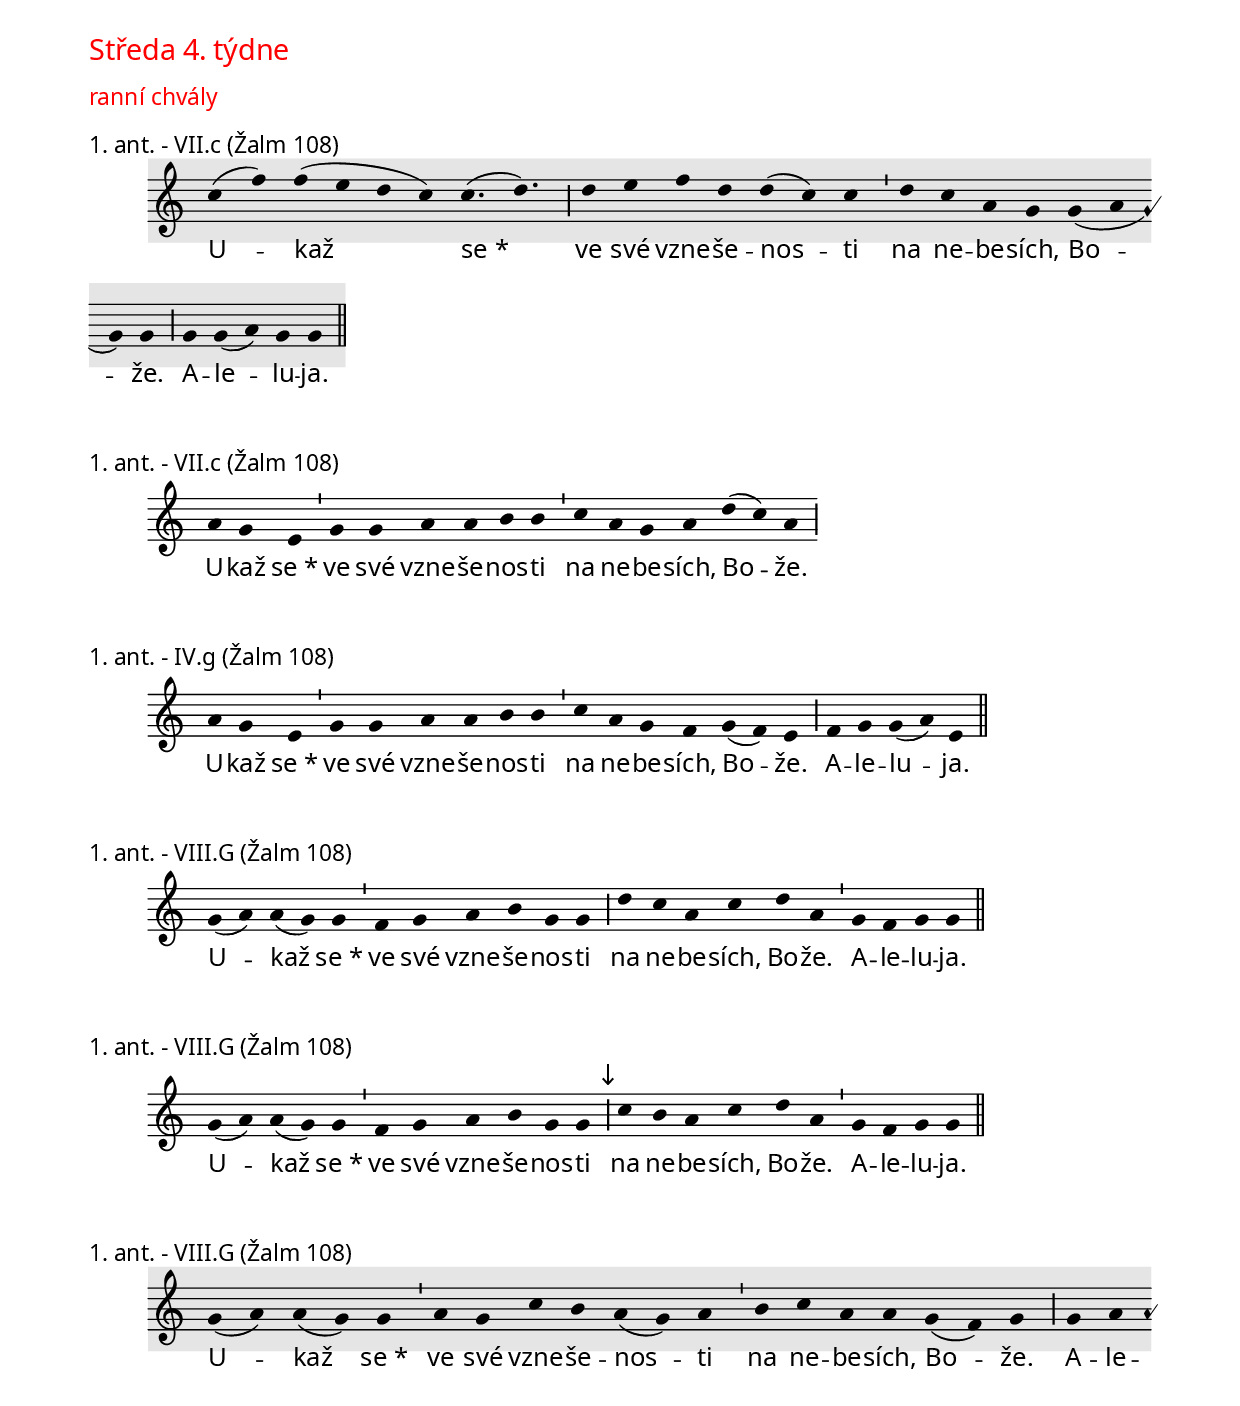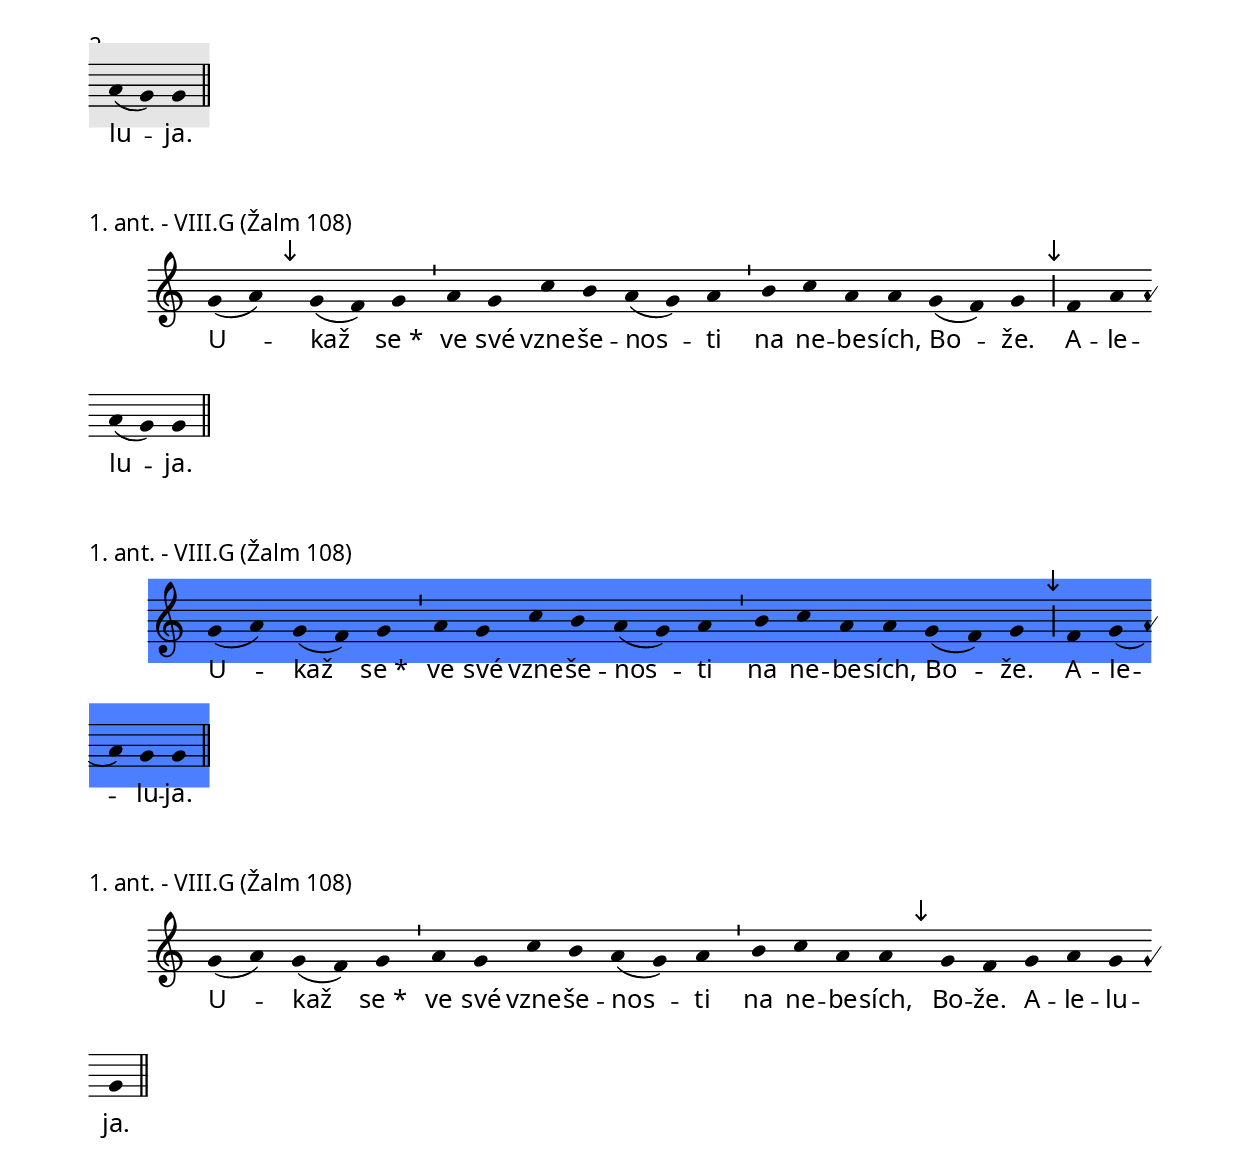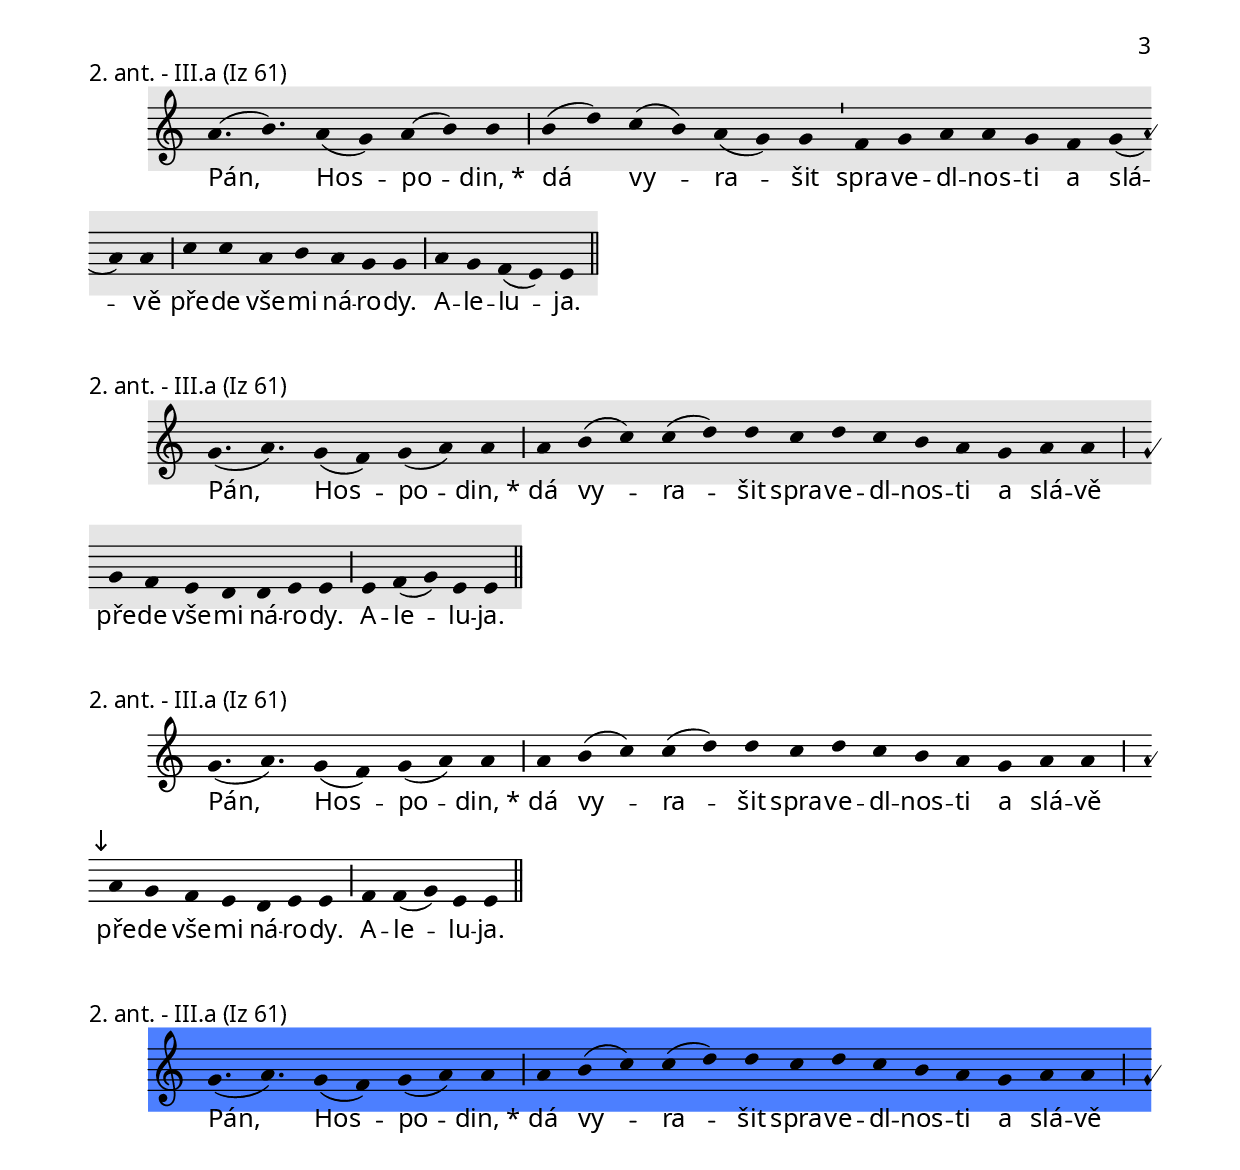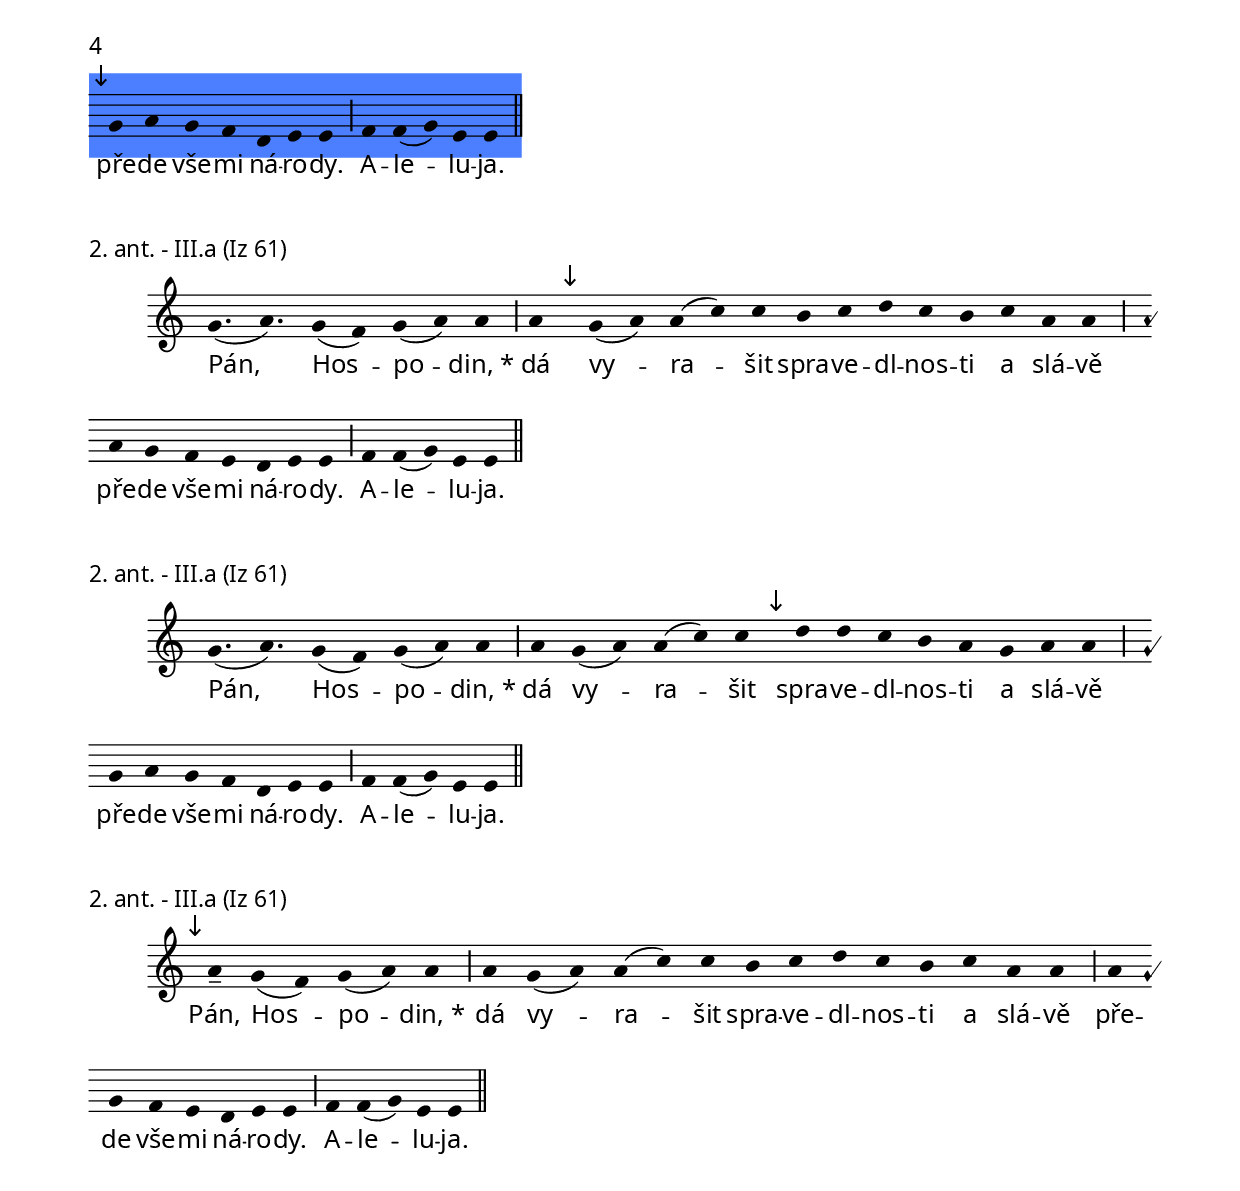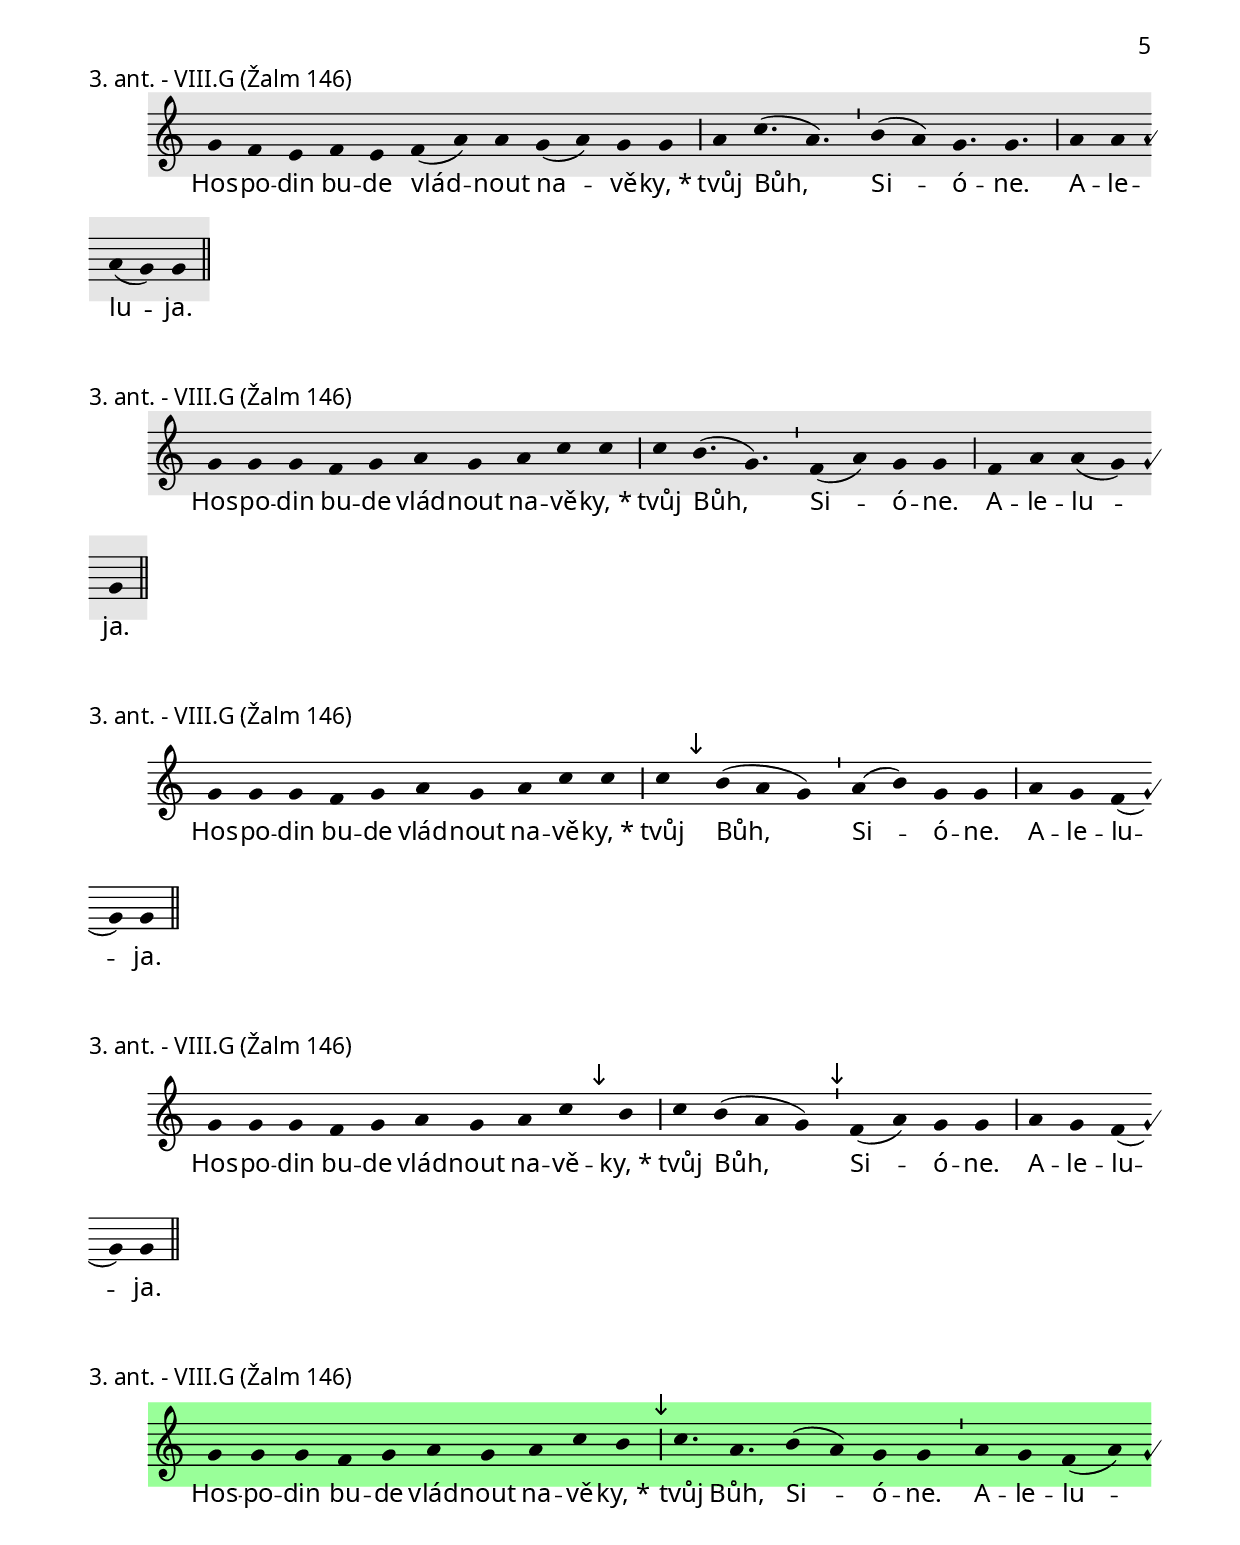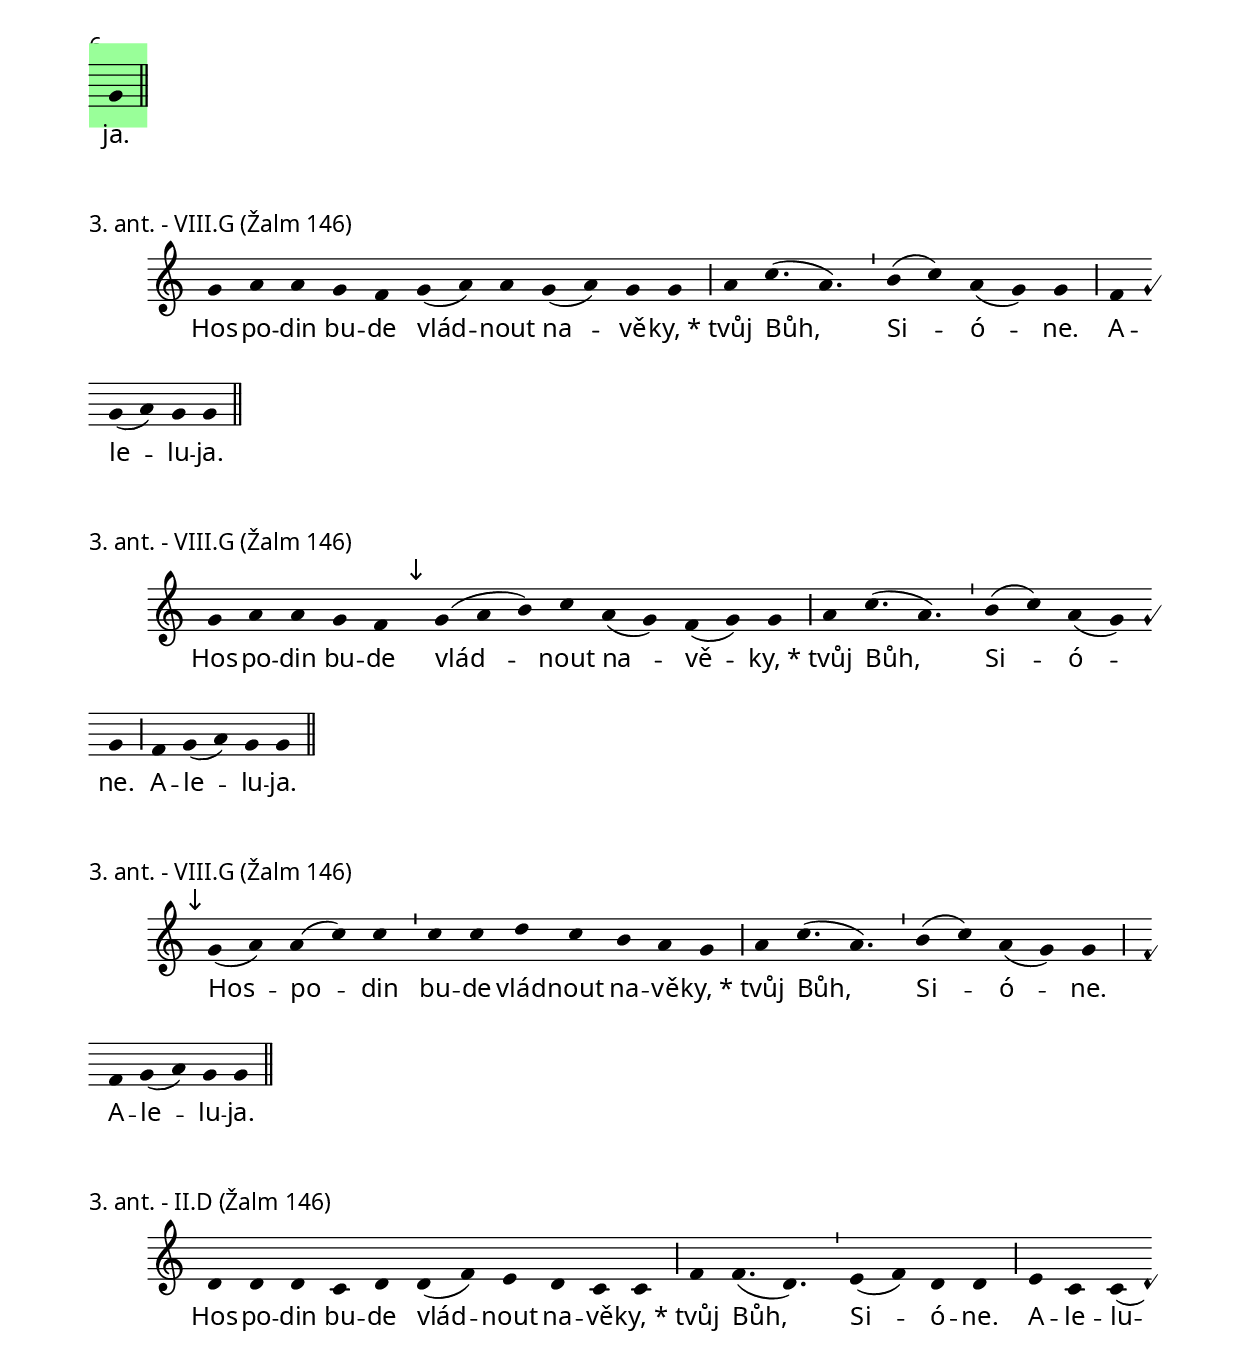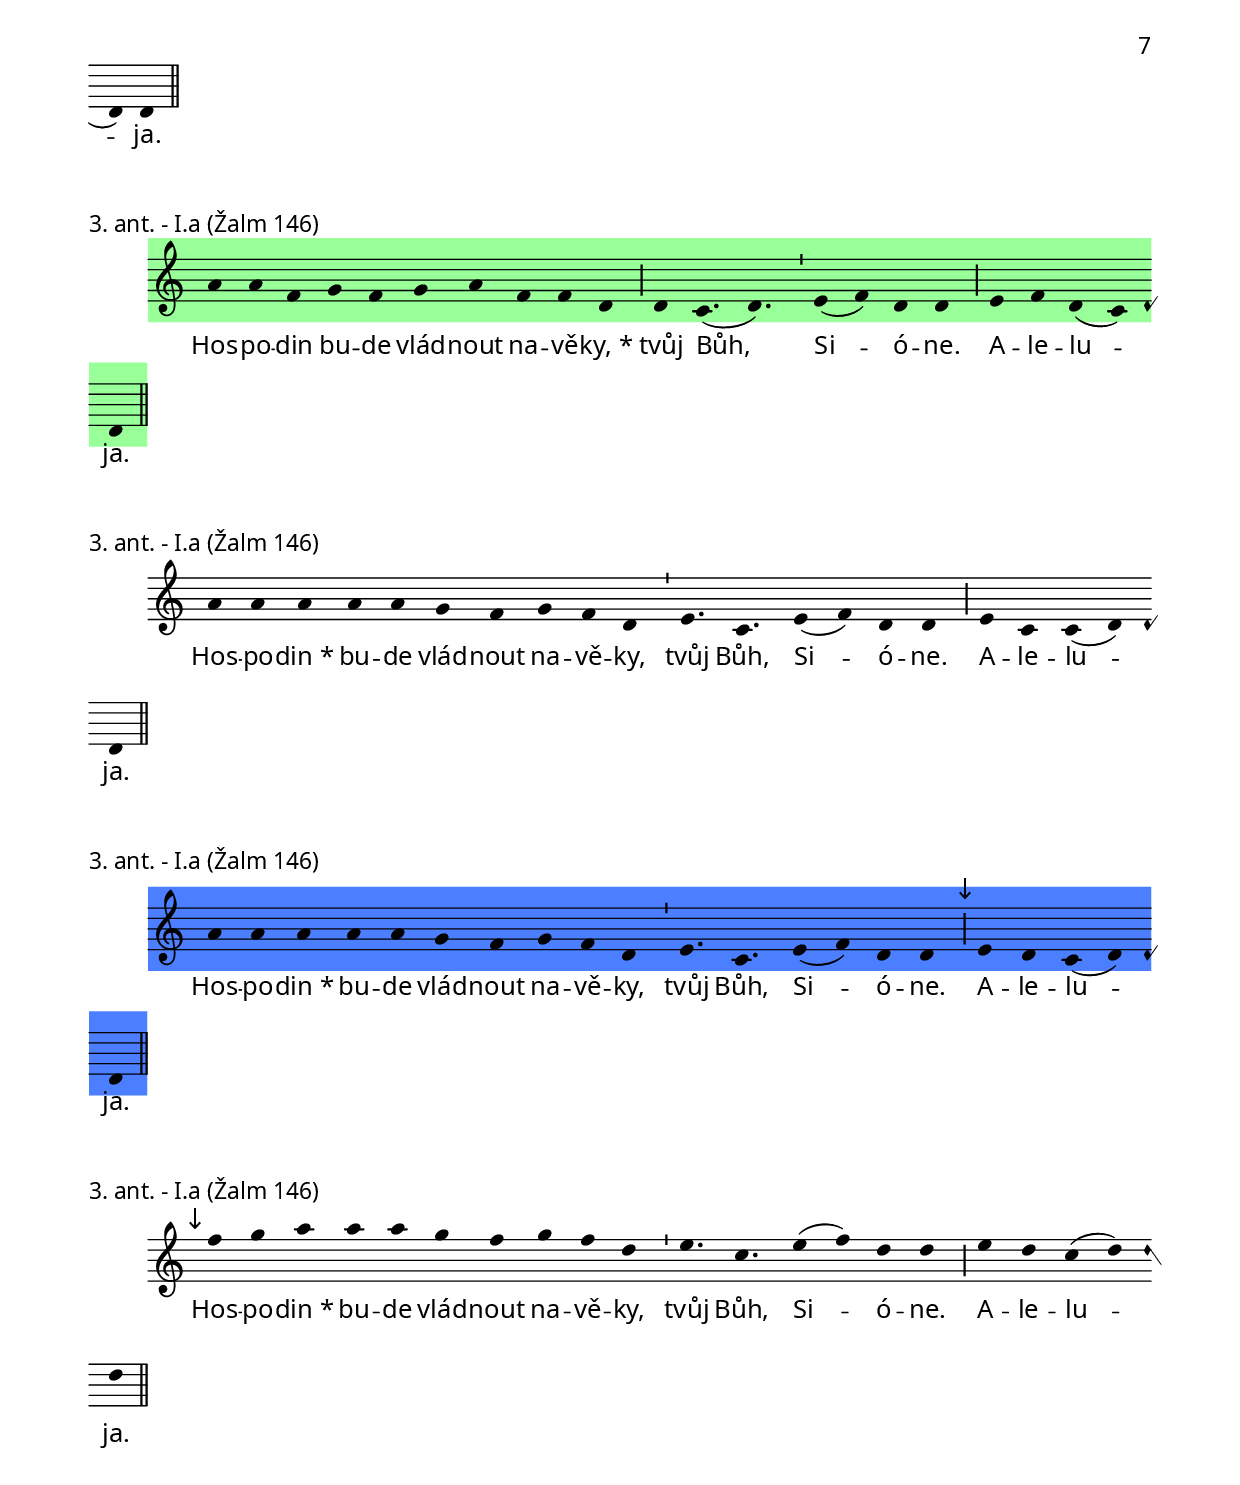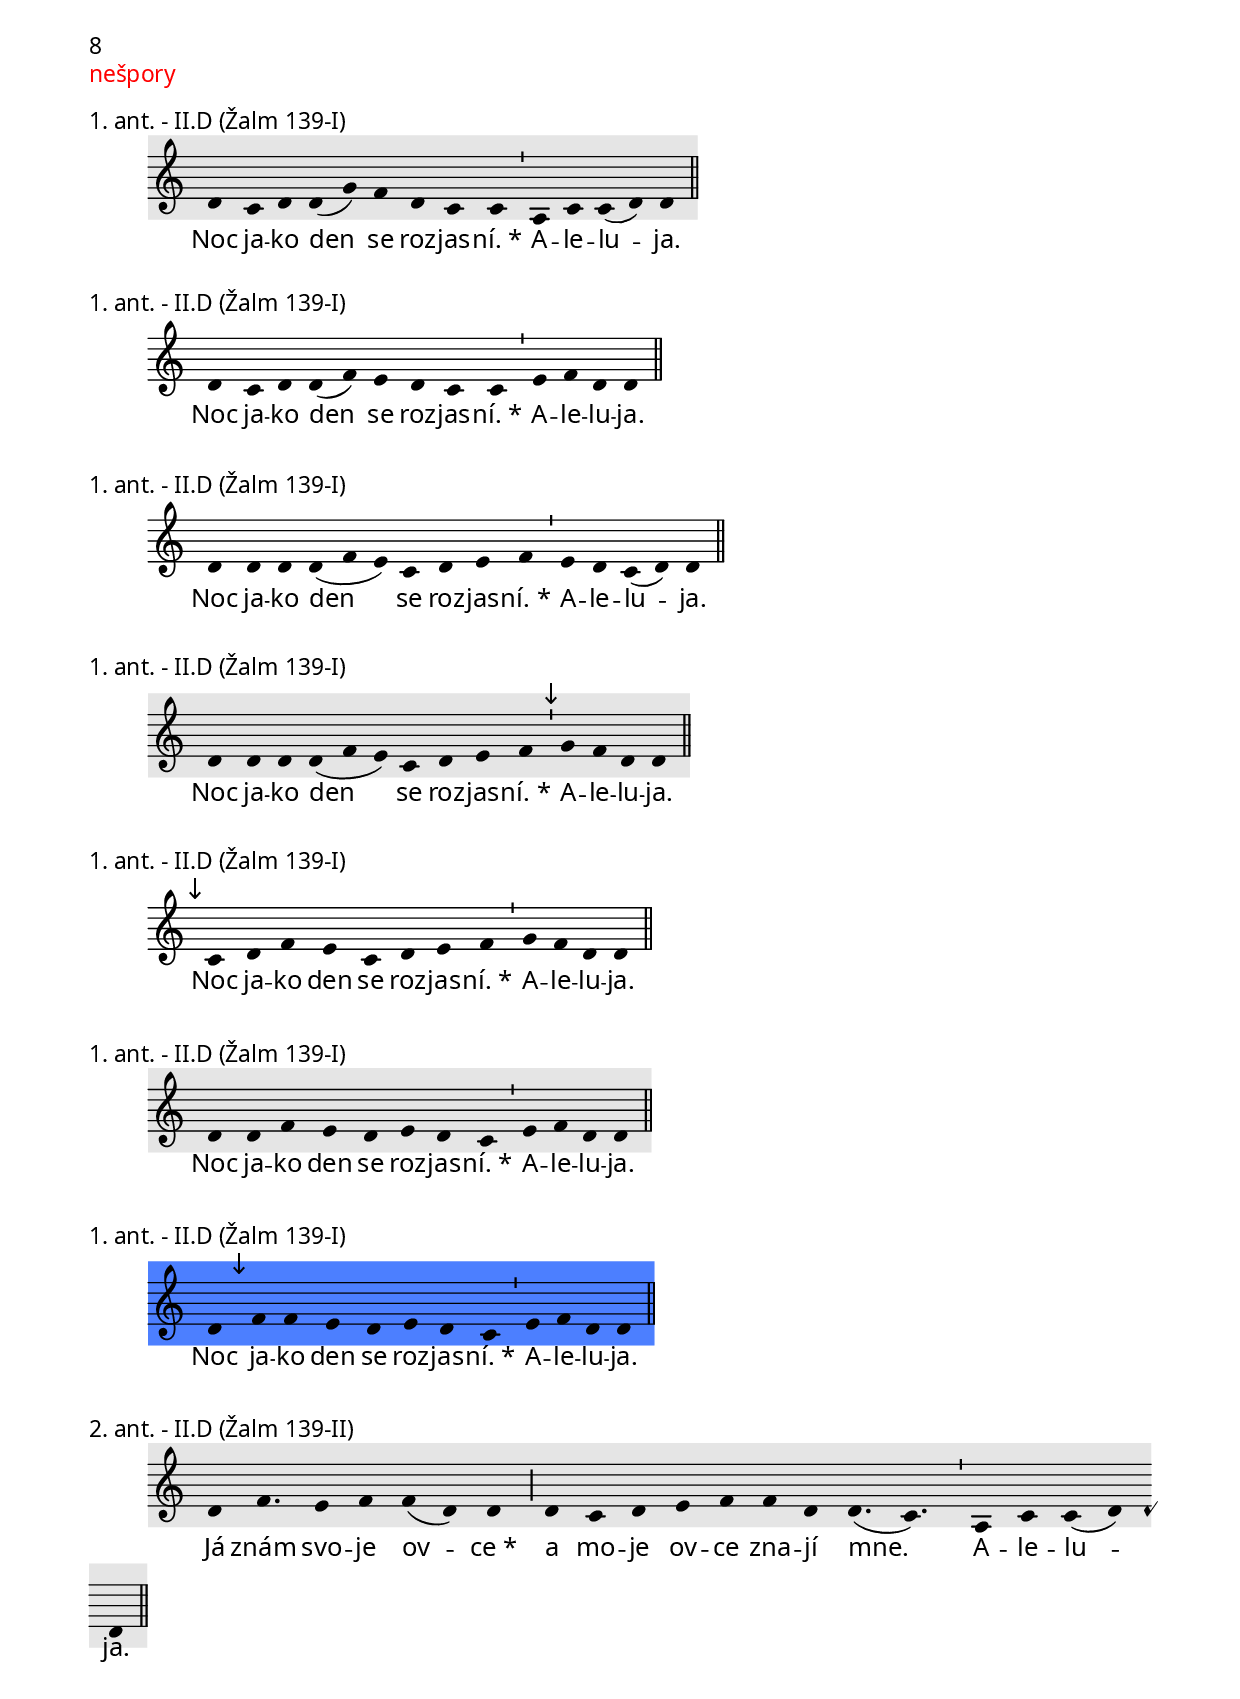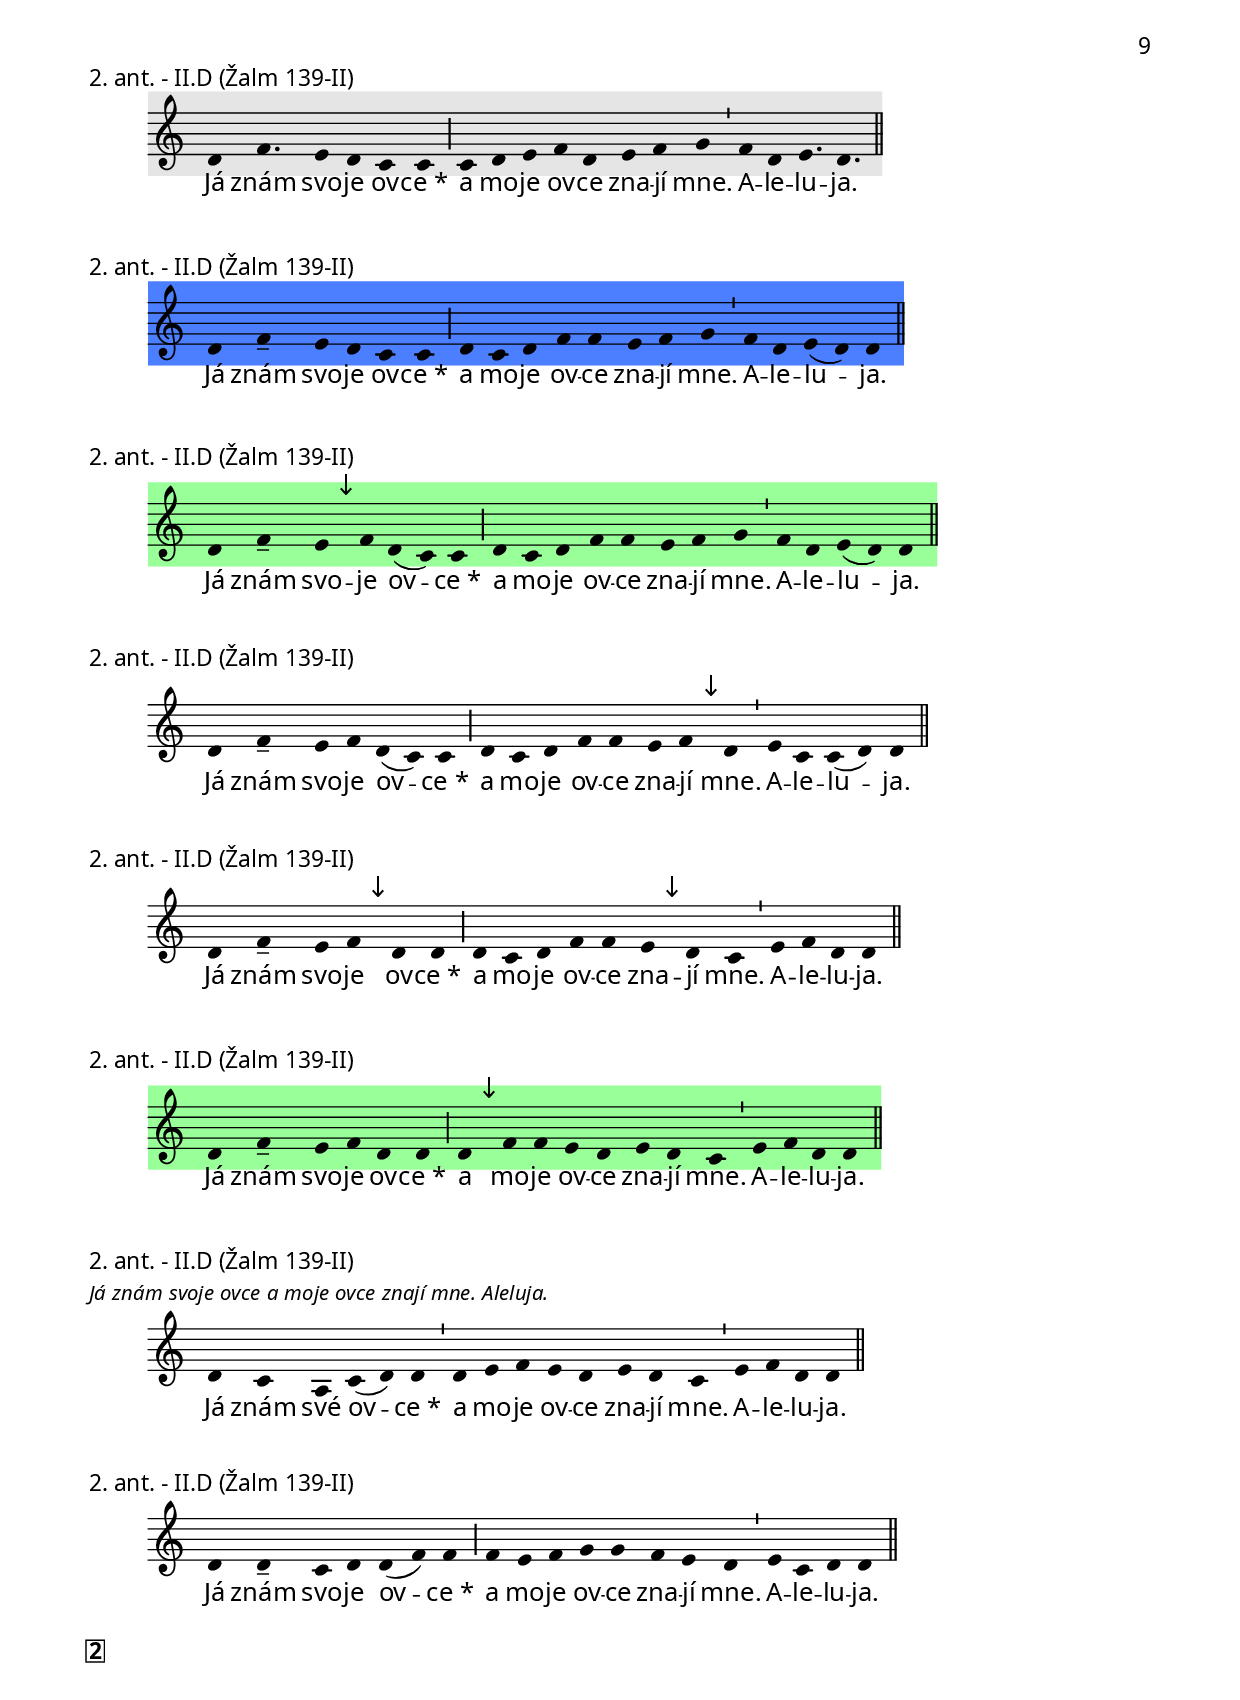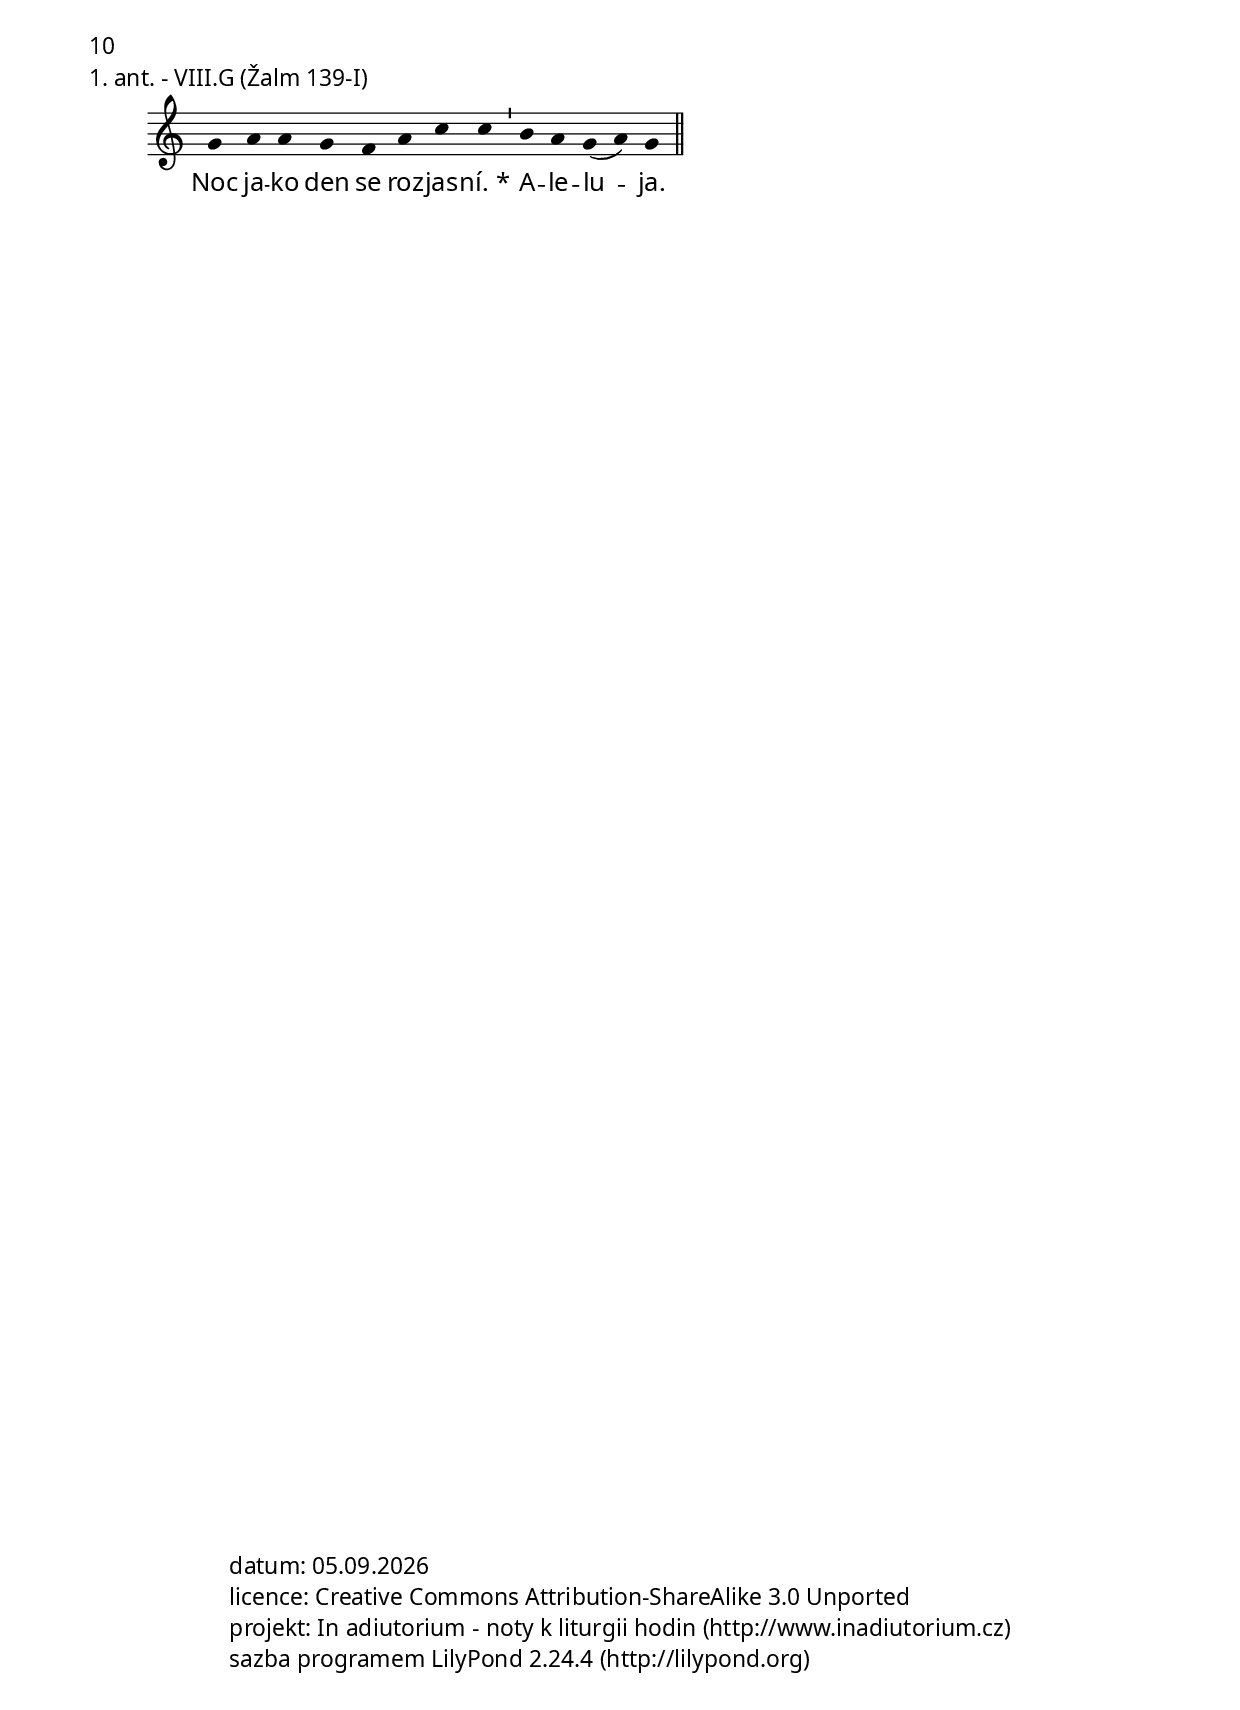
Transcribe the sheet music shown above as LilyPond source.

\include "../spolecne.ly"

\markup {\nadpisDen {Středa 4. týdne}}

\markup {\nadpisHodinka {"ranní chvály"}}

\score {
  \relative c'' {
    \zvyraznovacSedy
    \choralniRezim
    c4( f) f( e d c) c4.( d) \barMaior d4 e f d d( c) c \barMin
    d c a g g( a g) g \barMaior g g( a) g g \barFinalis
  }
  \addlyrics {
    U -- kaž se_* ve své vzne -- še -- nos -- ti
    na ne -- be -- sích, Bo -- že.
    A -- le -- lu -- ja.
  }
  \header {
    quid = "1. ant."
    modus = "VII"
    differentia = "c"
    psalmus = "Žalm 108"
    id = "rch-a1"
    placet = "~"
    piece = \markup {\sestavTitulek}
  }
}

\score {
  \relative c'' {
    \choralniRezim
    a4 g e \barMin
    g g a a b b \barMin
    c a g a d( c) a \barMaior
  }
  \addlyrics {
    U -- kaž se_*
    ve své vzne -- še -- nos -- ti
    na ne -- be -- sích, Bo -- že.
    A -- le -- lu -- ja.
  }
  \header {
    quid = "1. ant."
    modus = "VII"
    differentia = "c"
    psalmus = "Žalm 108"
    id = "rch-a1"
    piece = \markup {\sestavTitulek}
  }
}

\score {
  \relative c'' {
    \choralniRezim
    a4 g e \barMin
    g g a a b b \barMin
    c a g f g( f) e \barMaior
    f g g( a) e \barFinalis
  }
  \addlyrics {
    U -- kaž se_*
    ve své vzne -- še -- nos -- ti
    na ne -- be -- sích, Bo -- že.
    A -- le -- lu -- ja.
  }
  \header {
    quid = "1. ant."
    modus = "IV"
    differentia = "g"
    psalmus = "Žalm 108"
    id = "rch-a1"
    piece = \markup {\sestavTitulek}
  }
}

\score {
  \relative c'' {
    \choralniRezim
    g4( a) a( g) g \barMin
    f g a b g g \barMaior
    d' c a c d a \barMin
    g f g g \barFinalis
  }
  \addlyrics {
    U -- kaž se_*
    ve své vzne -- še -- nos -- ti
    na ne -- be -- sích, Bo -- že.
    A -- le -- lu -- ja.
  }
  \header {
    quid = "1. ant."
    modus = "VIII"
    differentia = "G"
    psalmus = "Žalm 108"
    id = "rch-a1"
    piece = \markup {\sestavTitulek}
  }
}

\score {
  \relative c'' {
    \choralniRezim
    g4( a) a( g) g \barMin
    f g a b g g \barMaior
    \mark\sipka c b a c d a \barMin
    g f g g \barFinalis
  }
  \addlyrics {
    U -- kaž se_*
    ve své vzne -- še -- nos -- ti
    na ne -- be -- sích, Bo -- že.
    A -- le -- lu -- ja.
  }
  \header {
    quid = "1. ant."
    modus = "VIII"
    differentia = "G"
    psalmus = "Žalm 108"
    id = "rch-a1"
    piece = \markup {\sestavTitulek}
  }
}

\score {
  \relative c'' {
    \zvyraznovacSedy
    \choralniRezim
    g4( a) a( g) g \barMin
    a g c b a( g) a \barMin
    b c a a g( f) g \barMaior
    g a a( g) g \barFinalis
  }
  \addlyrics {
    U -- kaž se_*
    ve své vzne -- še -- nos -- ti
    na ne -- be -- sích, Bo -- že.
    A -- le -- lu -- ja.
  }
  \header {
    quid = "1. ant."
    modus = "VIII"
    differentia = "G"
    psalmus = "Žalm 108"
    id = "rch-a1"
    piece = \markup {\sestavTitulek}
  }
}

\score {
  \relative c'' {
    \choralniRezim
    g4( a) \mark\sipka g( f) g \barMin
    a g c b a( g) a \barMin
    b c a a g( f) g \barMaior
    \mark\sipka f a a( g) g \barFinalis
  }
  \addlyrics {
    U -- kaž se_*
    ve své vzne -- še -- nos -- ti
    na ne -- be -- sích, Bo -- že.
    A -- le -- lu -- ja.
  }
  \header {
    quid = "1. ant."
    modus = "VIII"
    differentia = "G"
    psalmus = "Žalm 108"
    id = "rch-a1"
    piece = \markup {\sestavTitulek}
  }
}

\score {
  \relative c'' {
    \zvyraznovacModry
    \choralniRezim
    g4( a) g( f) g \barMin
    a g c b a( g) a \barMin
    b c a a g( f) g \barMaior
    \mark\sipka f g( a) g g \barFinalis
  }
  \addlyrics {
    U -- kaž se_*
    ve své vzne -- še -- nos -- ti
    na ne -- be -- sích, Bo -- že.
    A -- le -- lu -- ja.
  }
  \header {
    quid = "1. ant."
    modus = "VIII"
    differentia = "G"
    psalmus = "Žalm 108"
    id = "rch-a1"
    piece = \markup {\sestavTitulek}
  }
}

\score {
  \relative c'' {
    \choralniRezim
    g4( a) g( f) g \barMin
    a g c b a( g) a \barMin
    b c a a \mark\sipka g f
    g a g g \barFinalis
  }
  \addlyrics {
    U -- kaž se_*
    ve své vzne -- še -- nos -- ti
    na ne -- be -- sích, Bo -- že.
    A -- le -- lu -- ja.
  }
  \header {
    quid = "1. ant."
    modus = "VIII"
    differentia = "G"
    psalmus = "Žalm 108"
    id = "rch-a1"
    piece = \markup {\sestavTitulek}
  }
}

\pageBreak

\score {
  \relative c'' {
    \zvyraznovacSedy
    \choralniRezim
    a4.( b) a4( g) a( b) b \barMaior
    b( d) c( b) a( g) g \barMin
    f g a a g f g( a) a \barMaior
    c c a b a g g \barMaior
    a g f( e) e \barFinalis
  }
  \addlyrics {
    Pán, Hos -- po -- din,_*
    dá vy -- ra -- šit
    spra -- ve -- dl -- nos -- ti a slá -- vě
    pře -- de vše -- mi ná -- ro -- dy.
    A -- le -- lu -- ja.
  }
  \header {
    quid = "2. ant."
    modus = "III"
    differentia = "a"
    psalmus = "Iz 61"
    id = "rch-a2"
    piece = \markup {\sestavTitulek}
  }
}

\score {
  \relative c'' {
    \zvyraznovacSedy
    \choralniRezim
    g4.( a) g4( f) g( a) a \barMaior
    a b( c) c( d) d c d c b a g a a \barMaior
    g f e d d e e \barMaior
    e f( g) e e \barFinalis
  }
  \addlyrics {
    Pán, Hos -- po -- din,_*
    dá vy -- ra -- šit spra -- ve -- dl -- nos -- ti a slá -- vě
    pře -- de vše -- mi ná -- ro -- dy.
    A -- le -- lu -- ja.
  }
  \header {
    quid = "2. ant."
    modus = "III"
    differentia = "a"
    psalmus = "Iz 61"
    id = "rch-a2"
    piece = \markup {\sestavTitulek}
  }
}

\score {
  \relative c'' {
    \choralniRezim
    g4.( a) g4( f) g( a) a \barMaior
    a b( c) c( d) d c d c b a g a a \barMaior
    \mark\sipka a g f e d e e \barMaior
    f f( g) e e \barFinalis
  }
  \addlyrics {
    Pán, Hos -- po -- din,_*
    dá vy -- ra -- šit spra -- ve -- dl -- nos -- ti a slá -- vě
    pře -- de vše -- mi ná -- ro -- dy.
    A -- le -- lu -- ja.
  }
  \header {
    quid = "2. ant."
    modus = "III"
    differentia = "a"
    psalmus = "Iz 61"
    id = "rch-a2"
    piece = \markup {\sestavTitulek}
  }
}

\score {
  \relative c'' {
    \zvyraznovacModry
    \choralniRezim
    g4.( a) g4( f) g( a) a \barMaior
    a b( c) c( d) d c d c b a g a a \barMaior
    \mark\sipka g a g f d e e \barMaior
    f f( g) e e \barFinalis
  }
  \addlyrics {
    Pán, Hos -- po -- din,_*
    dá vy -- ra -- šit spra -- ve -- dl -- nos -- ti a slá -- vě
    pře -- de vše -- mi ná -- ro -- dy.
    A -- le -- lu -- ja.
  }
  \header {
    quid = "2. ant."
    modus = "III"
    differentia = "a"
    psalmus = "Iz 61"
    id = "rch-a2"
    piece = \markup {\sestavTitulek}
  }
}

\score {
  \relative c'' {
    \choralniRezim
    g4.( a) g4( f) g( a) a \barMaior
    a \mark\sipka g( a) a( c) c b c d c b c a a \barMaior
    a g f e d e e \barMaior
    f f( g) e e \barFinalis
  }
  \addlyrics {
    Pán, Hos -- po -- din,_*
    dá vy -- ra -- šit spra -- ve -- dl -- nos -- ti a slá -- vě
    pře -- de vše -- mi ná -- ro -- dy.
    A -- le -- lu -- ja.
  }
  \header {
    quid = "2. ant."
    modus = "III"
    differentia = "a"
    psalmus = "Iz 61"
    id = "rch-a2"
    piece = \markup {\sestavTitulek}
  }
}

\score {
  \relative c'' {
    \choralniRezim
    g4.( a) g4( f) g( a) a \barMaior
    a g( a) a( c) c \mark\sipka d d c b a g a a \barMaior
    g a g f d e e \barMaior
    f f( g) e e \barFinalis
  }
  \addlyrics {
    Pán, Hos -- po -- din,_*
    dá vy -- ra -- šit spra -- ve -- dl -- nos -- ti a slá -- vě
    pře -- de vše -- mi ná -- ro -- dy.
    A -- le -- lu -- ja.
  }
  \header {
    quid = "2. ant."
    modus = "III"
    differentia = "a"
    psalmus = "Iz 61"
    id = "rch-a2"
    piece = \markup {\sestavTitulek}
  }
}

\score {
  \relative c'' {
    \choralniRezim
    \mark\sipka a4-- g4( f) g( a) a \barMaior
    a g( a) a( c) c b c d c b c a a \barMaior
    a g f e d e e \barMaior
    f f( g) e e \barFinalis
  }
  \addlyrics {
    Pán, Hos -- po -- din,_*
    dá vy -- ra -- šit spra -- ve -- dl -- nos -- ti a slá -- vě
    pře -- de vše -- mi ná -- ro -- dy.
    A -- le -- lu -- ja.
  }
  \header {
    quid = "2. ant."
    modus = "III"
    differentia = "a"
    psalmus = "Iz 61"
    id = "rch-a2"
    piece = \markup {\sestavTitulek}
  }
}

\pageBreak

\score {
  \relative c'' {
    \zvyraznovacSedy
    \choralniRezim
    g4 f e f e f( a) a g( a) g g \barMaior
    a c4.( a) \barMin b4( a) g4. g \barMaior
    a4 a a( g) g \barFinalis
  }
  \addlyrics {
    Hos -- po -- din bu -- de vlád -- nout na -- vě -- ky,_*
    tvůj Bůh, Si -- ó -- ne.
    A -- le -- lu -- ja.
  }
  \header {
    quid = "3. ant."
    modus = "VIII"
    differentia = "G"
    psalmus = "Žalm 146"
    id = "rch-a3"
    piece = \markup {\sestavTitulek}
  }
}

\score {
  \relative c'' {
    \zvyraznovacSedy
    \choralniRezim
    g4 g g f g a g a c c \barMaior
    c b4.( g) \barMin f4( a) g g \barMaior
    f a a( g) g \barFinalis
  }
  \addlyrics {
    Hos -- po -- din bu -- de vlád -- nout na -- vě -- ky,_*
    tvůj Bůh, Si -- ó -- ne.
    A -- le -- lu -- ja.
  }
  \header {
    quid = "3. ant."
    modus = "VIII"
    differentia = "G"
    psalmus = "Žalm 146"
    id = "rch-a3"
    piece = \markup {\sestavTitulek}
  }
}

\score {
  \relative c'' {
    \choralniRezim
    g4 g g f g a g a c c \barMaior
    c \mark\sipka b( a g) \barMin a( b) g g \barMaior
    a g f( g) g \barFinalis
  }
  \addlyrics {
    Hos -- po -- din bu -- de vlád -- nout na -- vě -- ky,_*
    tvůj Bůh, Si -- ó -- ne.
    A -- le -- lu -- ja.
  }
  \header {
    quid = "3. ant."
    modus = "VIII"
    differentia = "G"
    psalmus = "Žalm 146"
    id = "rch-a3"
    piece = \markup {\sestavTitulek}
  }
}

\score {
  \relative c'' {
    \choralniRezim
    g4 g g f g a g a c \mark\sipka b \barMaior
    c b( a g) \barMin \mark\sipka f( a) g g \barMaior
    a g f( g) g \barFinalis
  }
  \addlyrics {
    Hos -- po -- din bu -- de vlád -- nout na -- vě -- ky,_*
    tvůj Bůh, Si -- ó -- ne.
    A -- le -- lu -- ja.
  }
  \header {
    quid = "3. ant."
    modus = "VIII"
    differentia = "G"
    psalmus = "Žalm 146"
    id = "rch-a3"
    piece = \markup {\sestavTitulek}
  }
}

\score {
  \relative c'' {
    \zvyraznovacZelenyII
    \choralniRezim
    g4 g g f g a g a c b \barMaior
    \mark\sipka c4. a b4( a) g g \barMin
    a g f( a) g \barFinalis
  }
  \addlyrics {
    Hos -- po -- din bu -- de vlád -- nout na -- vě -- ky,_*
    tvůj Bůh, Si -- ó -- ne.
    A -- le -- lu -- ja.
  }
  \header {
    quid = "3. ant."
    modus = "VIII"
    differentia = "G"
    psalmus = "Žalm 146"
    id = "rch-a3"
    piece = \markup {\sestavTitulek}
  }
}

\score {
  \relative c'' {
    \choralniRezim
    g4 a a g f g( a) a g( a) g g \barMaior
    a c4.( a) \barMin b4( c) a( g) g \barMaior
    f g( a) g g \barFinalis
  }
  \addlyrics {
    Hos -- po -- din bu -- de vlád -- nout na -- vě -- ky,_*
    tvůj Bůh, Si -- ó -- ne.
    A -- le -- lu -- ja.
  }
  \header {
    quid = "3. ant."
    modus = "VIII"
    differentia = "G"
    psalmus = "Žalm 146"
    id = "rch-a3"
    piece = \markup {\sestavTitulek}
  }
}

\score {
  \relative c'' {
    \choralniRezim
    g4 a a g f \mark\sipka g( a b) c a( g) f( g) g \barMaior
    a c4.( a) \barMin b4( c) a( g) g \barMaior
    f g( a) g g \barFinalis
  }
  \addlyrics {
    Hos -- po -- din bu -- de vlád -- nout na -- vě -- ky,_*
    tvůj Bůh, Si -- ó -- ne.
    A -- le -- lu -- ja.
  }
  \header {
    quid = "3. ant."
    modus = "VIII"
    differentia = "G"
    psalmus = "Žalm 146"
    id = "rch-a3"
    piece = \markup {\sestavTitulek}
  }
}

\score {
  \relative c'' {
    \choralniRezim
    \mark\sipka g4( a) a( c) c \barMin c c d c b a g \barMaior
    a c4.( a) \barMin b4( c) a( g) g \barMaior
    f g( a) g g \barFinalis
  }
  \addlyrics {
    Hos -- po -- din bu -- de vlád -- nout na -- vě -- ky,_*
    tvůj Bůh, Si -- ó -- ne.
    A -- le -- lu -- ja.
  }
  \header {
    quid = "3. ant."
    modus = "VIII"
    differentia = "G"
    psalmus = "Žalm 146"
    id = "rch-a3"
    piece = \markup {\sestavTitulek}
  }
}

\score {
  \relative c' {
    \choralniRezim
    d4 d d c d d( f) e d c c \barMaior
    f f4.( d) \barMin e4( f) d d \barMaior
    e c c( d) d \barFinalis
  }
  \addlyrics {
    Hos -- po -- din bu -- de vlád -- nout na -- vě -- ky,_*
    tvůj Bůh, Si -- ó -- ne.
    A -- le -- lu -- ja.
  }
  \header {
    quid = "3. ant."
    modus = "II"
    differentia = "D"
    psalmus = "Žalm 146"
    id = "rch-a3"
    piece = \markup {\sestavTitulek}
  }
}

\score {
  \relative c'' {
    \zvyraznovacZelenyII
    \choralniRezim
    a4 a f g f g a f f d \barMaior
    d c4.( d) \barMin e4( f) d d \barMaior
    e f d( c) d \barFinalis
  }
  \addlyrics {
    Hos -- po -- din bu -- de vlád -- nout na -- vě -- ky,_*
    tvůj Bůh, Si -- ó -- ne.
    A -- le -- lu -- ja.
  }
  \header {
    quid = "3. ant."
    modus = "I"
    differentia = "a"
    psalmus = "Žalm 146"
    id = "rch-a3"
    piece = \markup {\sestavTitulek}
  }
}

\score {
  \relative c'' {
    \choralniRezim
    a4 a a a a g f g f d \barMin
    e4. c e4( f) d d \barMaior
    e c c( d) d \barFinalis
  }
  \addlyrics {
    Hos -- po -- din_* bu -- de vlád -- nout na -- vě -- ky,
    tvůj Bůh, Si -- ó -- ne.
    A -- le -- lu -- ja.
  }
  \header {
    quid = "3. ant."
    modus = "I"
    differentia = "a"
    psalmus = "Žalm 146"
    id = "rch-a3"
    piece = \markup {\sestavTitulek}
  }
}

\score {
  \relative c'' {
    \zvyraznovacModry
    \choralniRezim
    a4 a a a a g f g f d \barMin
    e4. c e4( f) d d \barMaior
    \mark\sipka e d c( d) d \barFinalis
  }
  \addlyrics {
    Hos -- po -- din_* bu -- de vlád -- nout na -- vě -- ky,
    tvůj Bůh, Si -- ó -- ne.
    A -- le -- lu -- ja.
  }
  \header {
    quid = "3. ant."
    modus = "I"
    differentia = "a"
    psalmus = "Žalm 146"
    id = "rch-a3"
    piece = \markup {\sestavTitulek}
  }
}

\score {
  \relative c'' {
    \choralniRezim
    \mark\sipka f4 g a a a g f g f d \barMin
    e4. c e4( f) d d \barMaior
    e d c( d) d \barFinalis
  }
  \addlyrics {
    Hos -- po -- din_* bu -- de vlád -- nout na -- vě -- ky,
    tvůj Bůh, Si -- ó -- ne.
    A -- le -- lu -- ja.
  }
  \header {
    quid = "3. ant."
    modus = "I"
    differentia = "a"
    psalmus = "Žalm 146"
    id = "rch-a3"
    piece = \markup {\sestavTitulek}
  }
}

\pageBreak

\markup {\nadpisHodinka {"nešpory"}}

\score {
  \relative c' {
    \zvyraznovacSedy
    \choralniRezim
    d4 c d d( g) f d c c \barMin a c c( d) d \barFinalis
  }
  \addlyrics {
    Noc ja -- ko den se roz -- jas -- ní._*
    A -- le -- lu -- ja.
  }
  \header {
    quid = "1. ant."
    modus = "II"
    differentia = "D"
    psalmus = "Žalm 139-I"
    id = "ne-a1"
    placet = "r"
    piece = \markup {\sestavTitulek}
  }
}

\score {
  \relative c' {
    \choralniRezim
    d4 c d d( f) e d c c \barMin
    e f d d \barFinalis
  }
  \addlyrics {
    Noc ja -- ko den se roz -- jas -- ní._*
    A -- le -- lu -- ja.
  }
  \header {
    quid = "1. ant."
    modus = "II"
    differentia = "D"
    psalmus = "Žalm 139-I"
    id = "ne-a1"
    piece = \markup {\sestavTitulek}
  }
}

\score {
  \relative c' {
    \choralniRezim
    d4 d d d( f e) c d e f \barMin
    e d c( d) d \barFinalis
  }
  \addlyrics {
    Noc ja -- ko den se roz -- jas -- ní._*
    A -- le -- lu -- ja.
  }
  \header {
    quid = "1. ant."
    modus = "II"
    differentia = "D"
    psalmus = "Žalm 139-I"
    id = "ne-a1"
    piece = \markup {\sestavTitulek}
  }
}

\score {
  \relative c' {
    \zvyraznovacSedy
    \choralniRezim
    d4 d d d( f e) c d e f \barMin
    \mark\sipka g f d d \barFinalis
  }
  \addlyrics {
    Noc ja -- ko den se roz -- jas -- ní._*
    A -- le -- lu -- ja.
  }
  \header {
    quid = "1. ant."
    modus = "II"
    differentia = "D"
    psalmus = "Žalm 139-I"
    id = "ne-a1"
    piece = \markup {\sestavTitulek}
  }
}

\score {
  \relative c' {
    \choralniRezim
    \mark\sipka c4 d f e c d e f \barMin
    g f d d \barFinalis
  }
  \addlyrics {
    Noc ja -- ko den se roz -- jas -- ní._*
    A -- le -- lu -- ja.
  }
  \header {
    quid = "1. ant."
    modus = "II"
    differentia = "D"
    psalmus = "Žalm 139-I"
    id = "ne-a1"
    piece = \markup {\sestavTitulek}
  }
}

\score {
  \relative c' {
    \zvyraznovacSedy
    \choralniRezim
    d4 d f e d e d c \barMin
    e f d d \barFinalis
  }
  \addlyrics {
    Noc ja -- ko den se roz -- jas -- ní._*
    A -- le -- lu -- ja.
  }
  \header {
    quid = "1. ant."
    modus = "II"
    differentia = "D"
    psalmus = "Žalm 139-I"
    id = "ne-a1"
    piece = \markup {\sestavTitulek}
  }
}

\score {
  \relative c' {
    \zvyraznovacModry
    \choralniRezim
    d4 \mark\sipka f f e d e d c \barMin
    e f d d \barFinalis
  }
  \addlyrics {
    Noc ja -- ko den se roz -- jas -- ní._*
    A -- le -- lu -- ja.
  }
  \header {
    quid = "1. ant."
    modus = "II"
    differentia = "D"
    psalmus = "Žalm 139-I"
    id = "ne-a1"
    piece = \markup {\sestavTitulek}
  }
}

\score {
  \relative c' {
    \zvyraznovacSedy
    \choralniRezim
    d f4. e4 f f( d) d \barMaior
    d c d e f f d d4.( c) \barMin
    a4 c c( d) d \barFinalis
  }
  \addlyrics {
    Já znám svo -- je ov -- ce_*
    a mo -- je ov -- ce zna -- jí mne.
    A -- le -- lu -- ja.
  }
  \header {
    quid = "2. ant."
    modus = "II"
    differentia = "D"
    psalmus = "Žalm 139-II"
    id = "ne-a2"
    piece = \markup {\sestavTitulek}
  }
}

\score {
  \relative c' {
    \zvyraznovacSedy
    \choralniRezim
    d f4. e4 d c c \barMaior
    c d e f d e f g \barMin
    f d e4. d \barFinalis
  }
  \addlyrics {
    Já znám svo -- je ov -- ce_*
    a mo -- je ov -- ce zna -- jí mne.
    A -- le -- lu -- ja.
  }
  \header {
    quid = "2. ant."
    modus = "II"
    differentia = "D"
    psalmus = "Žalm 139-II"
    id = "ne-a2"
    piece = \markup {\sestavTitulek}
  }
}

\score {
  \relative c' {
    \zvyraznovacModry
    \choralniRezim
    d4 f-- e d c c \barMaior
    d c d f f e f g \barMin
    f d e( d) d \barFinalis
  }
  \addlyrics {
    Já znám svo -- je ov -- ce_*
    a mo -- je ov -- ce zna -- jí mne.
    A -- le -- lu -- ja.
  }
  \header {
    quid = "2. ant."
    modus = "II"
    differentia = "D"
    psalmus = "Žalm 139-II"
    id = "ne-a2"
    piece = \markup {\sestavTitulek}
  }
}

\score {
  \relative c' {
    \zvyraznovacZelenyII
    \choralniRezim
    d4 f-- e \mark\sipka f d( c) c \barMaior
    d c d f f e f g \barMin
    f d e( d) d \barFinalis
  }
  \addlyrics {
    Já znám svo -- je ov -- ce_*
    a mo -- je ov -- ce zna -- jí mne.
    A -- le -- lu -- ja.
  }
  \header {
    quid = "2. ant."
    modus = "II"
    differentia = "D"
    psalmus = "Žalm 139-II"
    id = "ne-a2"
    piece = \markup {\sestavTitulek}
  }
}

\score {
  \relative c' {
    \choralniRezim
    d4 f-- e f d( c) c \barMaior
    d c d f f e f \mark\sipka d \barMin
    e c c( d) d \barFinalis
  }
  \addlyrics {
    Já znám svo -- je ov -- ce_*
    a mo -- je ov -- ce zna -- jí mne.
    A -- le -- lu -- ja.
  }
  \header {
    quid = "2. ant."
    modus = "II"
    differentia = "D"
    psalmus = "Žalm 139-II"
    id = "ne-a2"
    piece = \markup {\sestavTitulek}
  }
}

\score {
  \relative c' {
    \choralniRezim
    d4 f-- e f \mark\sipka d d \barMaior
    d c d f f e \mark\sipka d c \barMin
    e f d d \barFinalis
  }
  \addlyrics {
    Já znám svo -- je ov -- ce_*
    a mo -- je ov -- ce zna -- jí mne.
    A -- le -- lu -- ja.
  }
  \header {
    quid = "2. ant."
    modus = "II"
    differentia = "D"
    psalmus = "Žalm 139-II"
    id = "ne-a2"
    piece = \markup {\sestavTitulek}
  }
}

\score {
  \relative c' {
    \zvyraznovacZelenyII
    \choralniRezim
    d4 f-- e f d d \barMaior
    d \mark\sipka f f e d e d c \barMin
    e f d d \barFinalis
  }
  \addlyrics {
    Já znám svo -- je ov -- ce_*
    a mo -- je ov -- ce zna -- jí mne.
    A -- le -- lu -- ja.
  }
  \header {
    quid = "2. ant."
    modus = "II"
    differentia = "D"
    psalmus = "Žalm 139-II"
    id = "ne-a2"
    piece = \markup {\sestavTitulek}
  }
}

\score {
  \relative c' {
    \choralniRezim
    d4 c a c( d) d \barMin
    d e f e d e d c \barMin
    e f d d \barFinalis
  }
  \addlyrics {
    Já znám své ov -- ce_*
    a mo -- je ov -- ce zna -- jí mne.
    A -- le -- lu -- ja.
  }
  \header {
    textus_approbatus = "Já znám svoje ovce a moje ovce znají mne. Aleluja."
    quid = "2. ant."
    modus = "II"
    differentia = "D"
    psalmus = "Žalm 139-II"
    fial = "antifony/velikonoce_tyden4.ly#ut-amag?zacatek=7"
    id = "ne-a2"
    piece = \markup {\sestavTitulek}
  }
}

\score {
  \relative c' {
    \choralniRezim
    d4 d-- c d d( f) f \barMaior
    f e f g g f e d \barMin
    e c d d \barFinalis
  }
  \addlyrics {
    Já znám svo -- je ov -- ce_*
    a mo -- je ov -- ce zna -- jí mne.
    A -- le -- lu -- ja.
  }
  \header {
    quid = "2. ant."
    modus = "II"
    differentia = "D"
    psalmus = "Žalm 139-II"
    id = "ne-a2"
    piece = \markup {\sestavTitulek}
  }
}

\markup\nadpisSkupiny 2

\score {
  \relative c'' {
    \choralniRezim
    g4 a a g f a c c \barMin
    b a g( a) g \barFinalis
  }
  \addlyrics {
    Noc ja -- ko den se roz -- jas -- ní._*
    A -- le -- lu -- ja.
  }
  \header {
    quid = "1. ant."
    modus = "VIII"
    differentia = "G"
    psalmus = "Žalm 139-I"
    id = "ne-a1"
    piece = \markup {\sestavTitulek}
  }
}

% \score { \velikTIIstredaNespAntIII }